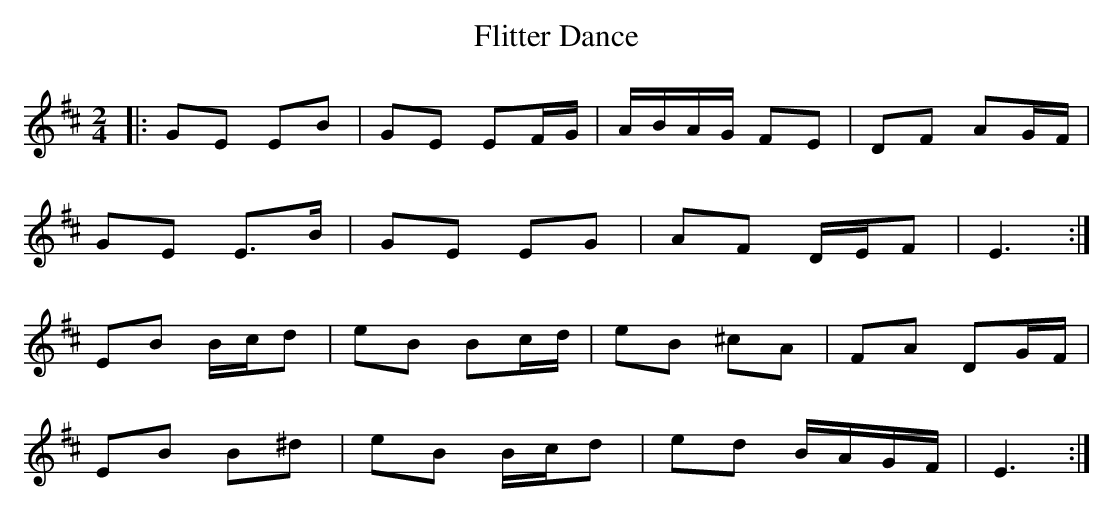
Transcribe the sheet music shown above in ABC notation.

X:1
T: Flitter Dance
M: 2/4
L: 1/8
K: Edor
|:GE EB|GE EF/G/|A/B/A/G/ FE|DF AG/F/|
GE E>B|GE EG|AF D/E/F|E3:|
EB B/c/d|eB Bc/d/|eB ^cA|FA DG/F/|
EB B^d|eB B/c/d|ed B/A/G/F/|E3:|
